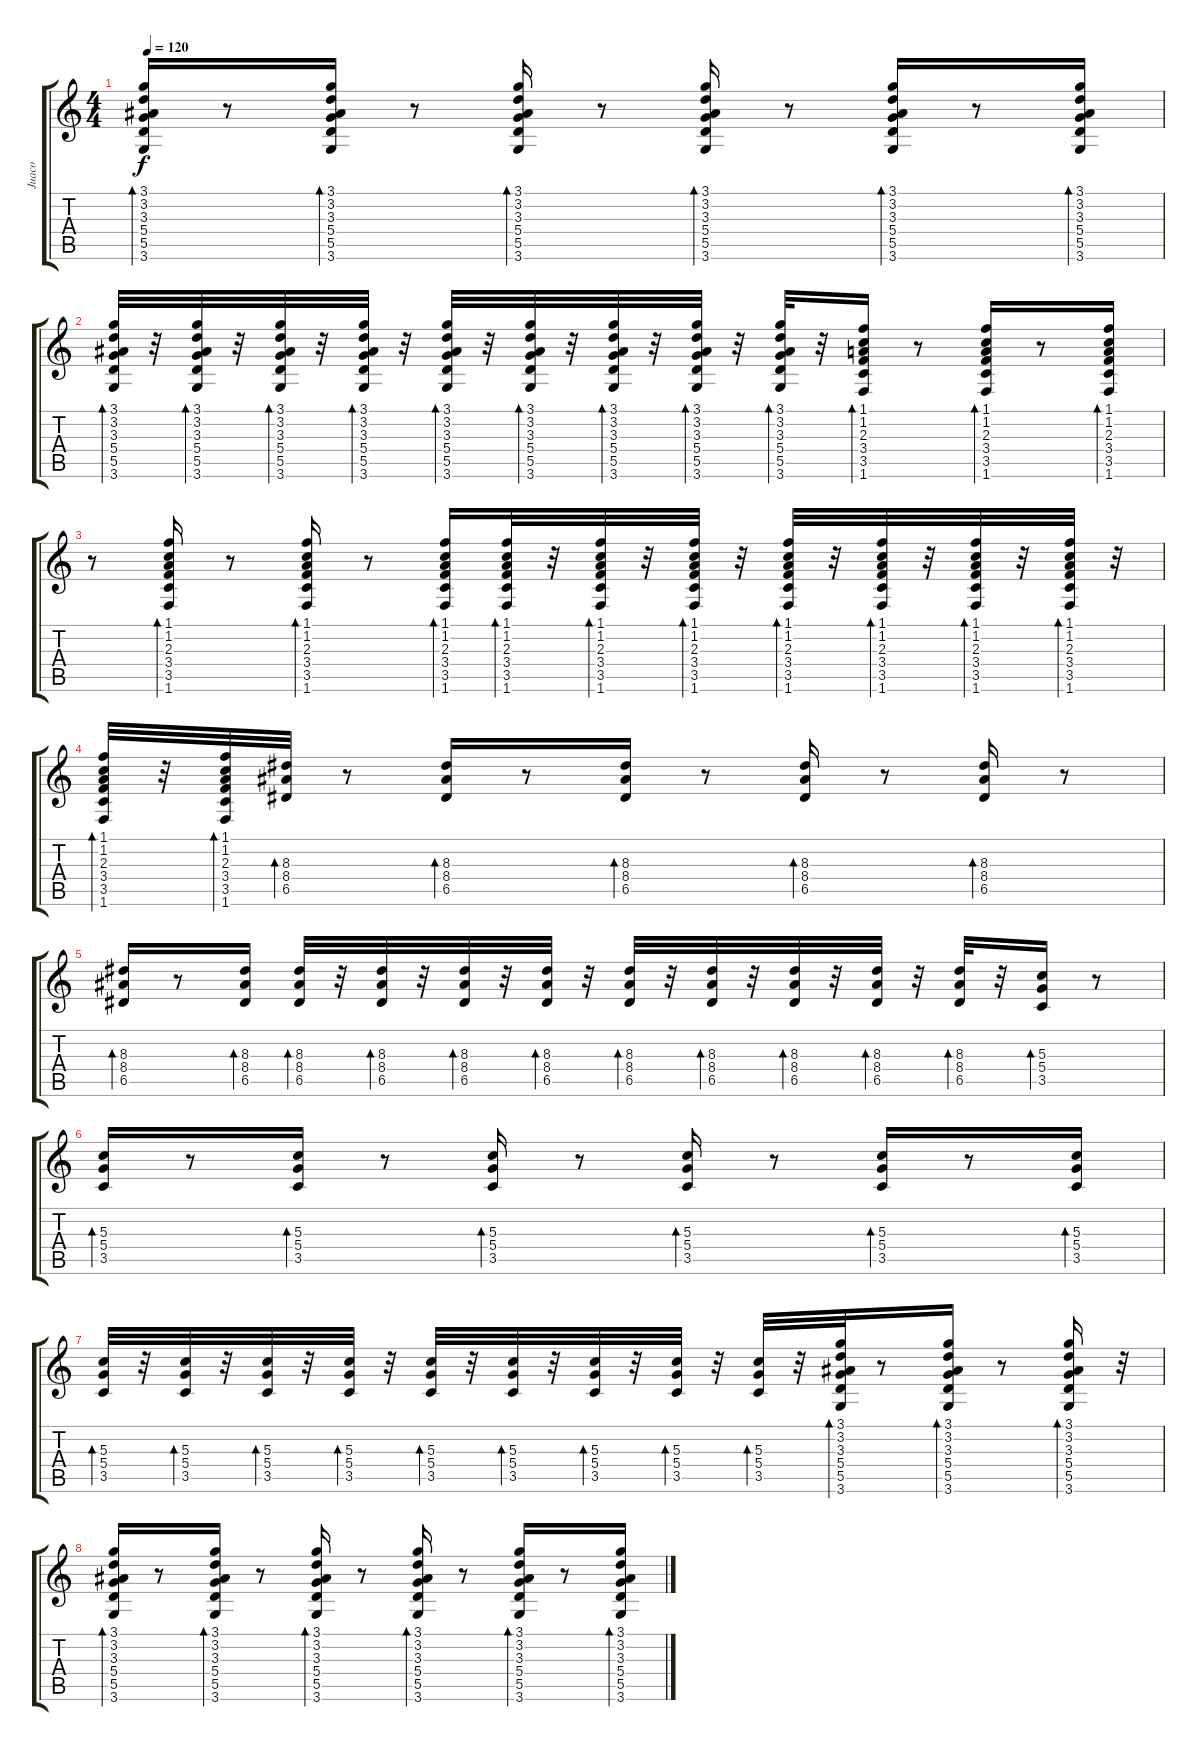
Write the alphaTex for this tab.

\track ("Juaco" "Juaco") {instrument electricguitarclean}
\staff {score tabs}
\tuning (E4 B3 G3 D3 A2 E2) {hide}
\ts (4 4)
\tempo 120
\clef g2
\ks c
(3.1 3.2 3.3 5.4 5.5 3.6).16{bd 60 dy f} r.8 (3.1 3.2 3.3 5.4 5.5 3.6).16{bd 60} r.8 (3.1 3.2 3.3 5.4 5.5 3.6).16{bd 60} r.8 (3.1 3.2 3.3 5.4 5.5 3.6).16{bd 60} r.8 (3.1 3.2 3.3 5.4 5.5 3.6).16{bd 60} r.8 (3.1 3.2 3.3 5.4 5.5 3.6).16{bd 60} |
(3.1 3.2 3.3 5.4 5.5 3.6).32{bd 60} r.32 (3.1 3.2 3.3 5.4 5.5 3.6).32{bd 60} r.32 (3.1 3.2 3.3 5.4 5.5 3.6).32{bd 60} r.32 (3.1 3.2 3.3 5.4 5.5 3.6).32{bd 60} r.32 (3.1 3.2 3.3 5.4 5.5 3.6).32{bd 60} r.32 (3.1 3.2 3.3 5.4 5.5 3.6).32{bd 60} r.32 (3.1 3.2 3.3 5.4 5.5 3.6).32{bd 60} r.32 (3.1 3.2 3.3 5.4 5.5 3.6).32{bd 60} r.32 (3.1 3.2 3.3 5.4 5.5 3.6).32{bd 60} r.32 (1.1 1.2 2.3 3.4 3.5 1.6).16{bd 60} r.8 (1.1 1.2 2.3 3.4 3.5 1.6).16{bd 60} r.8 (1.1 1.2 2.3 3.4 3.5 1.6).16{bd 60} |
r.8 (1.1 1.2 2.3 3.4 3.5 1.6).16{bd 60} r.8 (1.1 1.2 2.3 3.4 3.5 1.6).16{bd 60} r.8 (1.1 1.2 2.3 3.4 3.5 1.6).16{bd 60} (1.1 1.2 2.3 3.4 3.5 1.6).32{bd 60} r.32 (1.1 1.2 2.3 3.4 3.5 1.6).32{bd 60} r.32 (1.1 1.2 2.3 3.4 3.5 1.6).32{bd 60} r.32 (1.1 1.2 2.3 3.4 3.5 1.6).32{bd 60} r.32 (1.1 1.2 2.3 3.4 3.5 1.6).32{bd 60} r.32 (1.1 1.2 2.3 3.4 3.5 1.6).32{bd 60} r.32 (1.1 1.2 2.3 3.4 3.5 1.6).32{bd 60} r.32 |
(1.1 1.2 2.3 3.4 3.5 1.6).32{bd 60} r.32 (1.1 1.2 2.3 3.4 3.5 1.6).32{bd 60} (8.3 8.4 6.5).32{bd 60} r.8 (8.3 8.4 6.5).16{bd 60} r.8 (8.3 8.4 6.5).16{bd 60} r.8 (8.3 8.4 6.5).16{bd 60} r.8 (8.3 8.4 6.5).16{bd 60} r.8 |
(8.3 8.4 6.5).16{bd 60} r.8 (8.3 8.4 6.5).16{bd 60} (8.3 8.4 6.5).32{bd 60} r.32 (8.3 8.4 6.5).32{bd 60} r.32 (8.3 8.4 6.5).32{bd 60} r.32 (8.3 8.4 6.5).32{bd 60} r.32 (8.3 8.4 6.5).32{bd 60} r.32 (8.3 8.4 6.5).32{bd 60} r.32 (8.3 8.4 6.5).32{bd 60} r.32 (8.3 8.4 6.5).32{bd 60} r.32 (8.3 8.4 6.5).32{bd 60} r.32 (5.3 5.4 3.5).16{bd 60} r.8 |
(5.3 5.4 3.5).16{bd 60} r.8 (5.3 5.4 3.5).16{bd 60} r.8 (5.3 5.4 3.5).16{bd 60} r.8 (5.3 5.4 3.5).16{bd 60} r.8 (5.3 5.4 3.5).16{bd 60} r.8 (5.3 5.4 3.5).16{bd 60} |
(5.3 5.4 3.5).32{bd 60} r.32 (5.3 5.4 3.5).32{bd 60} r.32 (5.3 5.4 3.5).32{bd 60} r.32 (5.3 5.4 3.5).32{bd 60} r.32 (5.3 5.4 3.5).32{bd 60} r.32 (5.3 5.4 3.5).32{bd 60} r.32 (5.3 5.4 3.5).32{bd 60} r.32 (5.3 5.4 3.5).32{bd 60} r.32 (5.3 5.4 3.5).32{bd 60} r.32 (3.1 3.2 3.3 5.4 5.5 3.6).32{bd 60} r.8 (3.1 3.2 3.3 5.4 5.5 3.6).16{bd 60} r.8 (3.1 3.2 3.3 5.4 5.5 3.6).16{bd 60} r.32 |
(3.1 3.2 3.3 5.4 5.5 3.6).16{bd 60} r.8 (3.1 3.2 3.3 5.4 5.5 3.6).16{bd 60} r.8 (3.1 3.2 3.3 5.4 5.5 3.6).16{bd 60} r.8 (3.1 3.2 3.3 5.4 5.5 3.6).16{bd 60} r.8 (3.1 3.2 3.3 5.4 5.5 3.6).16{bd 60} r.8 (3.1 3.2 3.3 5.4 5.5 3.6).16{bd 60}
